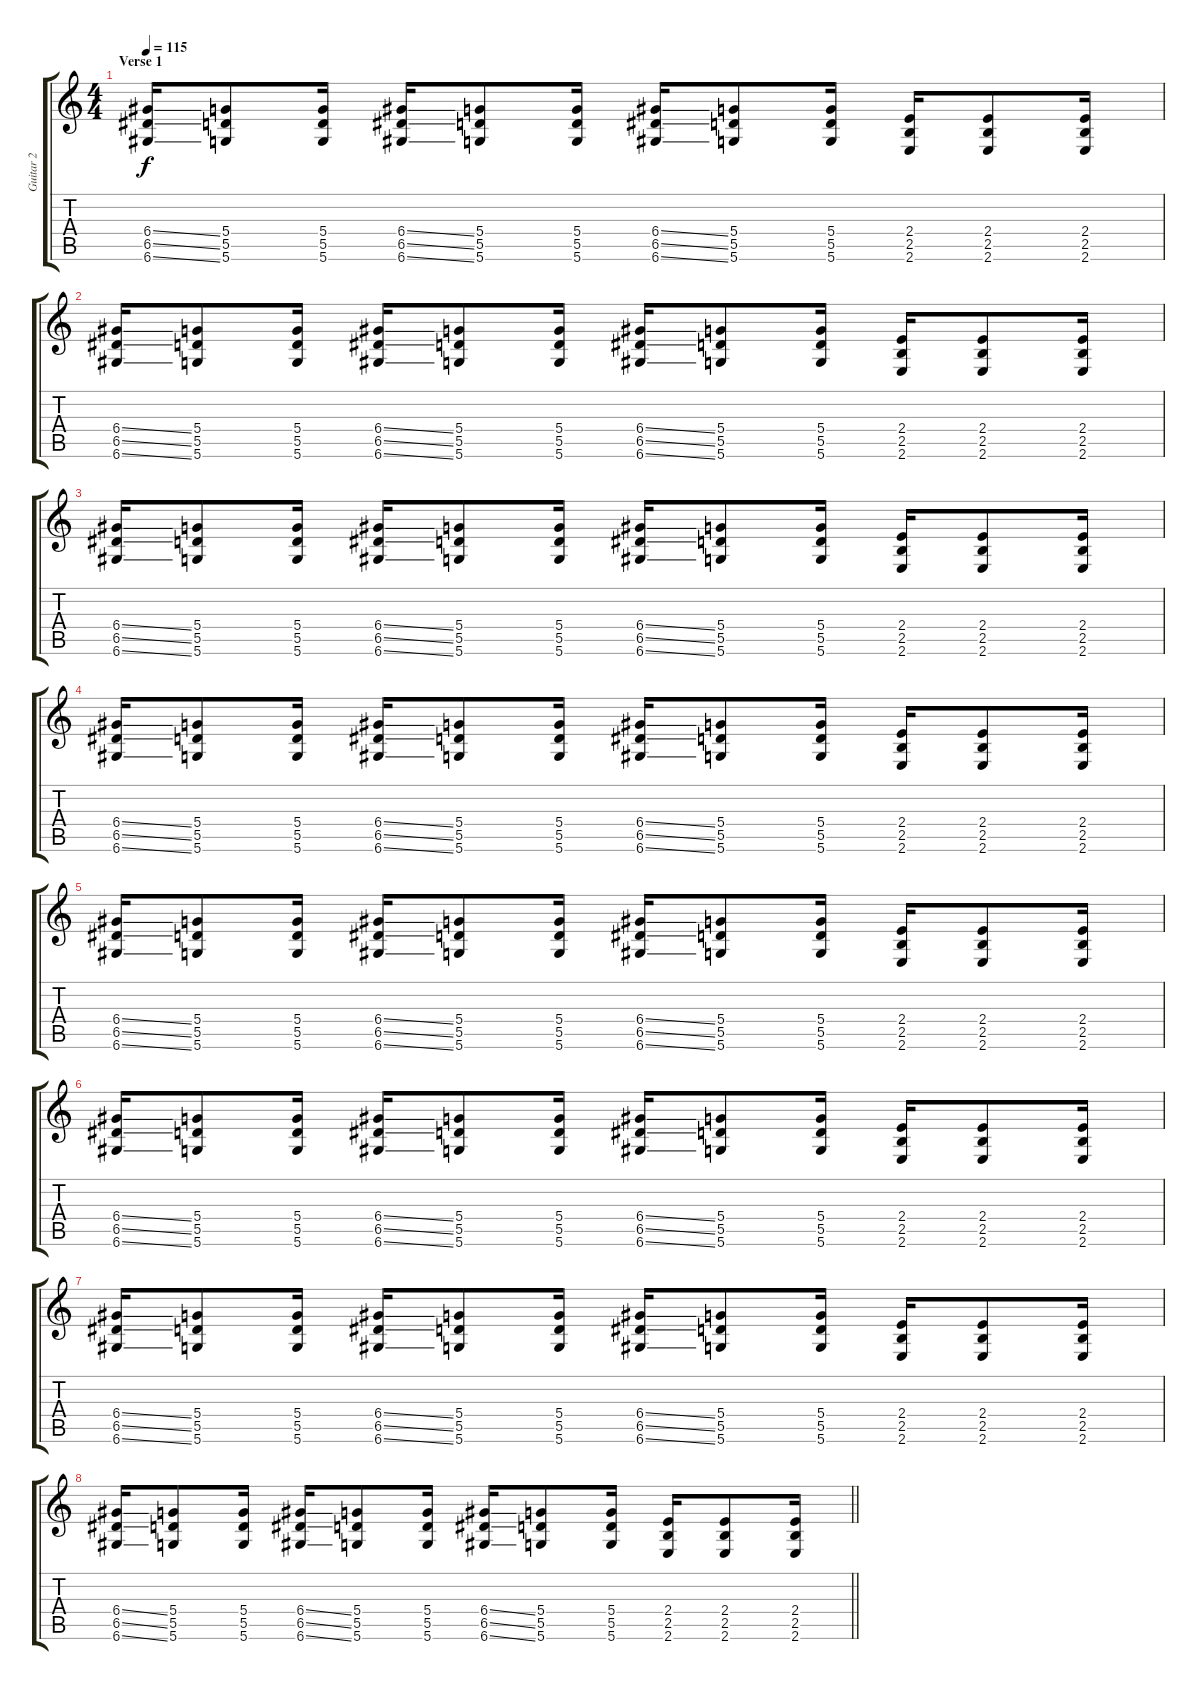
\track ("Guitar 2" "Guitar 2") {instrument overdrivenguitar}
\staff {score tabs}
\tuning (E4 B3 G3 D3 A2 D2) {hide}
\ts (4 4)
\section ("" "Verse 1")
\tempo 115
\clef g2
\ks c
(6.4{ss} 6.5{ss} 6.6{ss}).16{dy f} (5.4 5.5 5.6).8 (5.4 5.5 5.6).16 (6.4{ss} 6.5{ss} 6.6{ss}).16 (5.4 5.5 5.6).8 (5.4 5.5 5.6).16 (6.4{ss} 6.5{ss} 6.6{ss}).16 (5.4 5.5 5.6).8 (5.4 5.5 5.6).16 (2.4 2.5 2.6).16 (2.4 2.5 2.6).8 (2.4 2.5 2.6).16 |
(6.4{ss} 6.5{ss} 6.6{ss}).16 (5.4 5.5 5.6).8 (5.4 5.5 5.6).16 (6.4{ss} 6.5{ss} 6.6{ss}).16 (5.4 5.5 5.6).8 (5.4 5.5 5.6).16 (6.4{ss} 6.5{ss} 6.6{ss}).16 (5.4 5.5 5.6).8 (5.4 5.5 5.6).16 (2.4 2.5 2.6).16 (2.4 2.5 2.6).8 (2.4 2.5 2.6).16 |
(6.4{ss} 6.5{ss} 6.6{ss}).16 (5.4 5.5 5.6).8 (5.4 5.5 5.6).16 (6.4{ss} 6.5{ss} 6.6{ss}).16 (5.4 5.5 5.6).8 (5.4 5.5 5.6).16 (6.4{ss} 6.5{ss} 6.6{ss}).16 (5.4 5.5 5.6).8 (5.4 5.5 5.6).16 (2.4 2.5 2.6).16 (2.4 2.5 2.6).8 (2.4 2.5 2.6).16 |
(6.4{ss} 6.5{ss} 6.6{ss}).16 (5.4 5.5 5.6).8 (5.4 5.5 5.6).16 (6.4{ss} 6.5{ss} 6.6{ss}).16 (5.4 5.5 5.6).8 (5.4 5.5 5.6).16 (6.4{ss} 6.5{ss} 6.6{ss}).16 (5.4 5.5 5.6).8 (5.4 5.5 5.6).16 (2.4 2.5 2.6).16 (2.4 2.5 2.6).8 (2.4 2.5 2.6).16 |
(6.4{ss} 6.5{ss} 6.6{ss}).16 (5.4 5.5 5.6).8 (5.4 5.5 5.6).16 (6.4{ss} 6.5{ss} 6.6{ss}).16 (5.4 5.5 5.6).8 (5.4 5.5 5.6).16 (6.4{ss} 6.5{ss} 6.6{ss}).16 (5.4 5.5 5.6).8 (5.4 5.5 5.6).16 (2.4 2.5 2.6).16 (2.4 2.5 2.6).8 (2.4 2.5 2.6).16 |
(6.4{ss} 6.5{ss} 6.6{ss}).16 (5.4 5.5 5.6).8 (5.4 5.5 5.6).16 (6.4{ss} 6.5{ss} 6.6{ss}).16 (5.4 5.5 5.6).8 (5.4 5.5 5.6).16 (6.4{ss} 6.5{ss} 6.6{ss}).16 (5.4 5.5 5.6).8 (5.4 5.5 5.6).16 (2.4 2.5 2.6).16 (2.4 2.5 2.6).8 (2.4 2.5 2.6).16 |
(6.4{ss} 6.5{ss} 6.6{ss}).16 (5.4 5.5 5.6).8 (5.4 5.5 5.6).16 (6.4{ss} 6.5{ss} 6.6{ss}).16 (5.4 5.5 5.6).8 (5.4 5.5 5.6).16 (6.4{ss} 6.5{ss} 6.6{ss}).16 (5.4 5.5 5.6).8 (5.4 5.5 5.6).16 (2.4 2.5 2.6).16 (2.4 2.5 2.6).8 (2.4 2.5 2.6).16 |
\barLineRight lightlight
(6.4{ss} 6.5{ss} 6.6{ss}).16 (5.4 5.5 5.6).8 (5.4 5.5 5.6).16 (6.4{ss} 6.5{ss} 6.6{ss}).16 (5.4 5.5 5.6).8 (5.4 5.5 5.6).16 (6.4{ss} 6.5{ss} 6.6{ss}).16 (5.4 5.5 5.6).8 (5.4 5.5 5.6).16 (2.4 2.5 2.6).16 (2.4 2.5 2.6).8 (2.4 2.5 2.6).16
